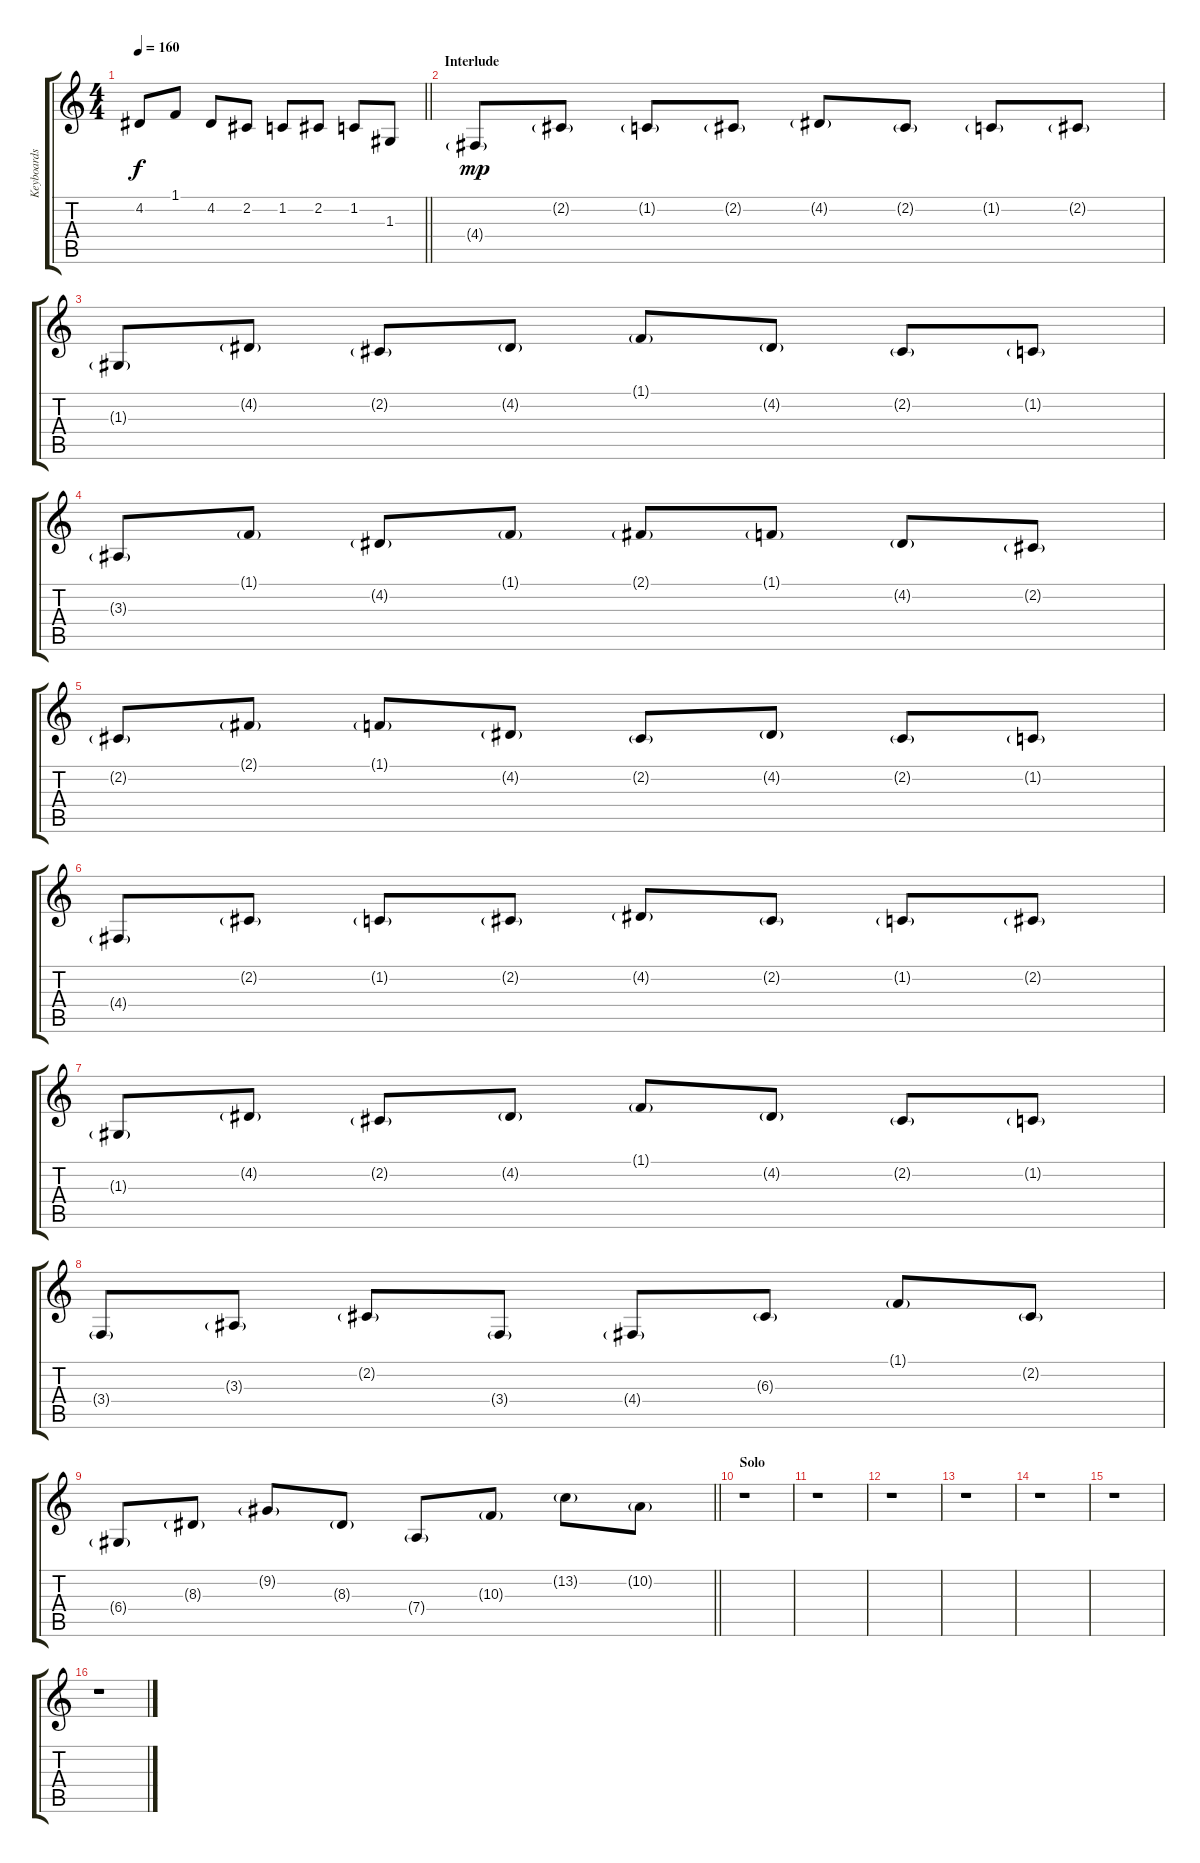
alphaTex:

\track ("Keyboards " "Keyboards ") {instrument lead2sawtooth}
\staff {score tabs}
\tuning (E4 B3 G3 D3 A2 E2) {hide}
\ts (4 4)
\tempo 160
\clef g2
\barLineRight lightlight
\ks c
4.2.8{dy f} 1.1.8 4.2.8 2.2.8 1.2.8 2.2.8 1.2.8 1.3.8 |
\section ("" "Interlude")
4.4{g}.8{dy mp} 2.2{g}.8 1.2{g}.8 2.2{g}.8 4.2{g}.8 2.2{g}.8 1.2{g}.8 2.2{g}.8 |
1.3{g}.8 4.2{g}.8 2.2{g}.8 4.2{g}.8 1.1{g}.8 4.2{g}.8 2.2{g}.8 1.2{g}.8 |
3.3{g}.8 1.1{g}.8 4.2{g}.8 1.1{g}.8 2.1{g}.8 1.1{g}.8 4.2{g}.8 2.2{g}.8 |
2.2{g}.8 2.1{g}.8 1.1{g}.8 4.2{g}.8 2.2{g}.8 4.2{g}.8 2.2{g}.8 1.2{g}.8 |
4.4{g}.8 2.2{g}.8 1.2{g}.8 2.2{g}.8 4.2{g}.8 2.2{g}.8 1.2{g}.8 2.2{g}.8 |
1.3{g}.8 4.2{g}.8 2.2{g}.8 4.2{g}.8 1.1{g}.8 4.2{g}.8 2.2{g}.8 1.2{g}.8 |
3.4{g}.8 3.3{g}.8 2.2{g}.8 3.4{g}.8 4.4{g}.8 6.3{g}.8 1.1{g}.8 2.2{g}.8 |
\barLineRight lightlight
6.4{g}.8 8.3{g}.8 9.2{g}.8 8.3{g}.8 7.4{g}.8 10.3{g}.8 13.2{g}.8 10.2{g}.8 |
\section ("" "Solo")
r.1 |
r.1 |
r.1 |
r.1 |
r.1 |
r.1 |
r.1
